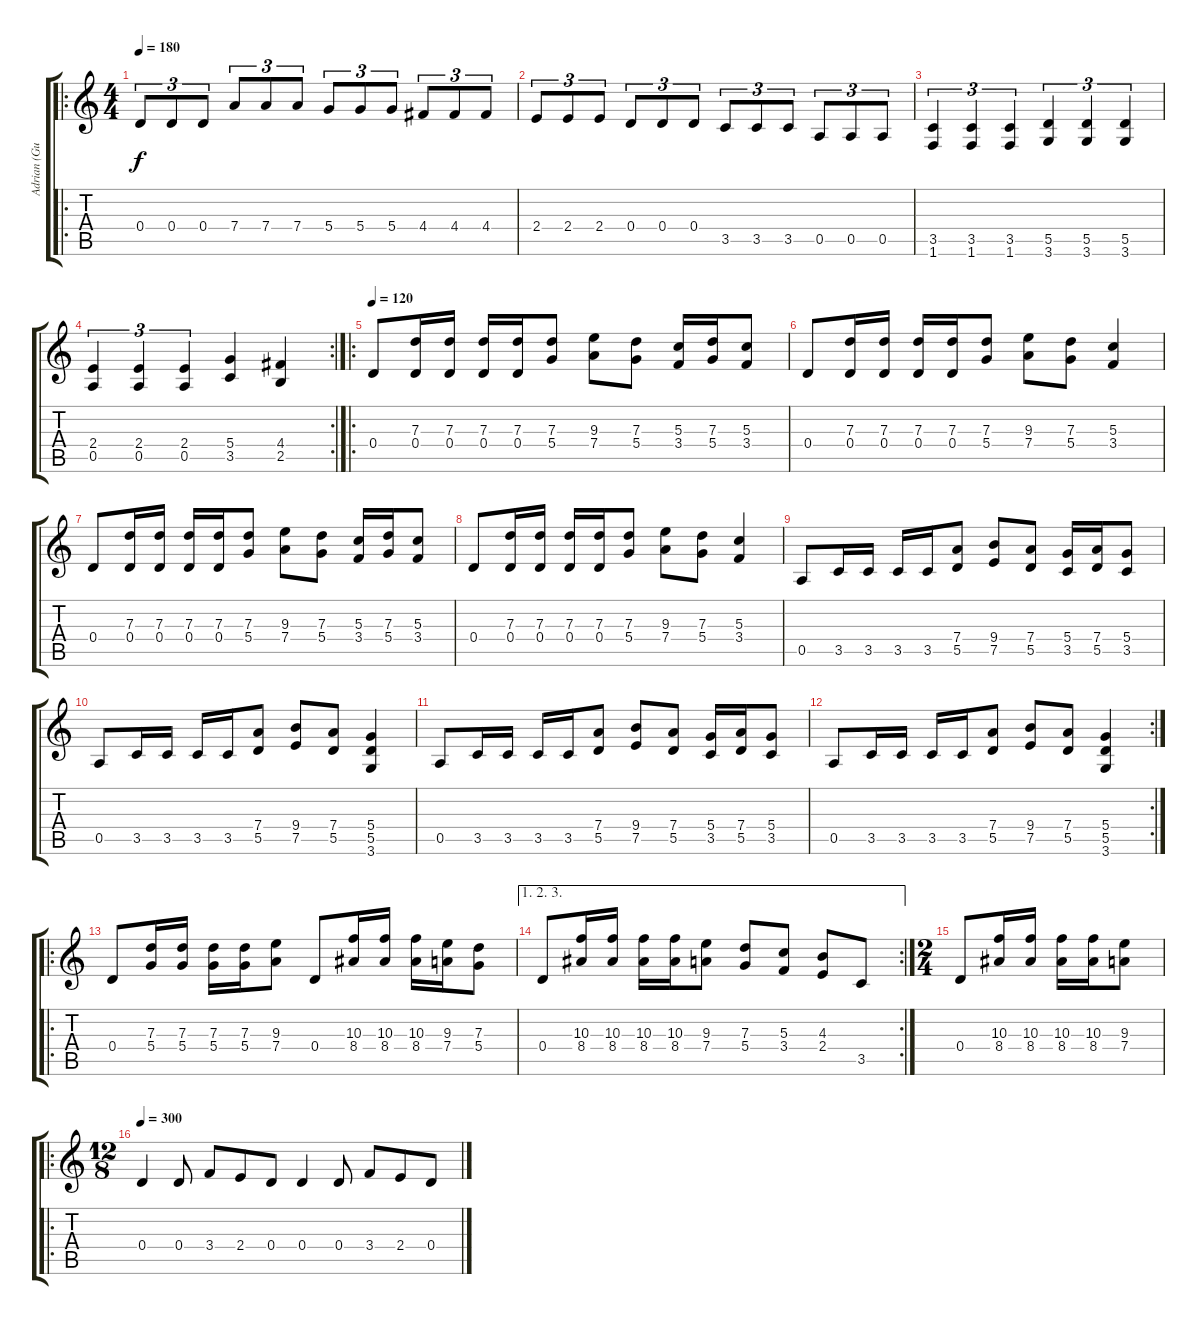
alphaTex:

\track ("Adrian (Guitar)" "Adrian (Gu") {instrument distortionguitar}
\staff {score tabs}
\tuning (E4 B3 G3 D3 A2 E2) {hide}
\ro
\ts (4 4)
\tempo 180
\clef g2
\ks c
0.4.8{tu (3 2) dy f instrument distortionguitar} 0.4.8{tu (3 2)} 0.4.8{tu (3 2)} 7.4.8{tu (3 2)} 7.4.8{tu (3 2)} 7.4.8{tu (3 2)} 5.4.8{tu (3 2)} 5.4.8{tu (3 2)} 5.4.8{tu (3 2)} 4.4.8{tu (3 2)} 4.4.8{tu (3 2)} 4.4.8{tu (3 2)} |
2.4.8{tu (3 2)} 2.4.8{tu (3 2)} 2.4.8{tu (3 2)} 0.4.8{tu (3 2)} 0.4.8{tu (3 2)} 0.4.8{tu (3 2)} 3.5.8{tu (3 2)} 3.5.8{tu (3 2)} 3.5.8{tu (3 2)} 0.5.8{tu (3 2)} 0.5.8{tu (3 2)} 0.5.8{tu (3 2)} |
(3.5 1.6).4{tu (3 2)} (3.5 1.6).4{tu (3 2)} (3.5 1.6).4{tu (3 2)} (5.5 3.6).4{tu (3 2)} (5.5 3.6).4{tu (3 2)} (5.5 3.6).4{tu (3 2)} |
\rc 2
(2.4 0.5).4{tu (3 2)} (2.4 0.5).4{tu (3 2)} (2.4 0.5).4{tu (3 2)} (5.4 3.5).4 (4.4 2.5).4 |
\ro
\tempo 120
0.4.8 (7.3 0.4).16 (7.3 0.4).16 (7.3 0.4).16 (7.3 0.4).16 (7.3 5.4).8 (9.3 7.4).8 (7.3 5.4).8 (5.3 3.4).16 (7.3 5.4).16 (5.3 3.4).8 |
0.4.8 (7.3 0.4).16 (7.3 0.4).16 (7.3 0.4).16 (7.3 0.4).16 (7.3 5.4).8 (9.3 7.4).8 (7.3 5.4).8 (5.3 3.4).4 |
0.4.8 (7.3 0.4).16 (7.3 0.4).16 (7.3 0.4).16 (7.3 0.4).16 (7.3 5.4).8 (9.3 7.4).8 (7.3 5.4).8 (5.3 3.4).16 (7.3 5.4).16 (5.3 3.4).8 |
0.4.8 (7.3 0.4).16 (7.3 0.4).16 (7.3 0.4).16 (7.3 0.4).16 (7.3 5.4).8 (9.3 7.4).8 (7.3 5.4).8 (5.3 3.4).4 |
0.5.8 3.5.16 3.5.16 3.5.16 3.5.16 (7.4 5.5).8 (9.4 7.5).8 (7.4 5.5).8 (5.4 3.5).16 (7.4 5.5).16 (5.4 3.5).8 |
0.5.8 3.5.16 3.5.16 3.5.16 3.5.16 (7.4 5.5).8 (9.4 7.5).8 (7.4 5.5).8 (5.4 5.5 3.6).4 |
0.5.8 3.5.16 3.5.16 3.5.16 3.5.16 (7.4 5.5).8 (9.4 7.5).8 (7.4 5.5).8 (5.4 3.5).16 (7.4 5.5).16 (5.4 3.5).8 |
\rc 2
0.5.8 3.5.16 3.5.16 3.5.16 3.5.16 (7.4 5.5).8 (9.4 7.5).8 (7.4 5.5).8 (5.4 5.5 3.6).4 |
\ro
0.4.8 (7.3 5.4).16 (7.3 5.4).16 (7.3 5.4).16 (7.3 5.4).16 (9.3 7.4).8 0.4.8 (10.3 8.4).16 (10.3 8.4).16 (10.3 8.4).16 (9.3 7.4).16 (7.3 5.4).8 |
\ae (1 2 3)
\rc 2
0.4.8 (10.3 8.4).16 (10.3 8.4).16 (10.3 8.4).16 (10.3 8.4).16 (9.3 7.4).8 (7.3 5.4).8 (5.3 3.4).8 (4.3 2.4).8 3.5.8 |
\ts (2 4)
0.4.8 (10.3 8.4).16 (10.3 8.4).16 (10.3 8.4).16 (10.3 8.4).16 (9.3 7.4).8 |
\ro
\ts (12 8)
\tempo 300
0.4.4 0.4.8 3.4.8 2.4.8 0.4.8 0.4.4 0.4.8 3.4.8 2.4.8 0.4.8
